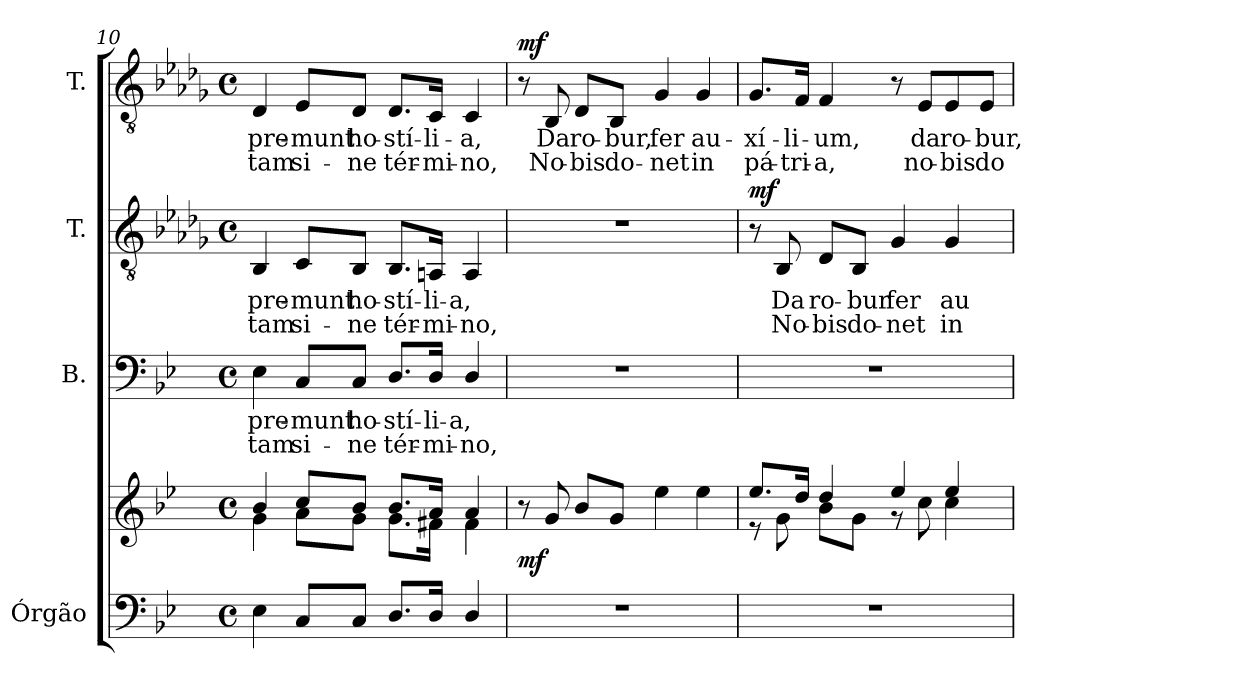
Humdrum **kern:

**kern	**kern	**dynam	**kern	**text	**text	**kern	**text	**text	**dynam	**kern	**text	**text	**dynam
*part4	*part4	*part4	*part3	*part3	*part3	*part2	*part2	*part2	*part2	*part1	*part1	*part1	*part1
*staff5	*staff4	*staff4/5	*staff3	*staff3	*staff3	*staff2	*staff2	*staff2	*staff2	*staff1	*staff1	*staff1	*staff1
*I"Órgão	*	*	*I"B.	*	*	*I"T.	*	*	*	*I"T.	*	*	*
*I'Órg.	*	*	*	*	*	*	*	*	*	*	*	*	*
*clefF4	*clefG2	*	*clefF4	*	*	*clefGv2	*	*	*	*clefGv2	*	*	*
*	*	*	*	*	*	*ITrd2c3	*	*	*	*ITrd2c3	*	*	*
*k[b-e-]	*k[b-e-]	*	*k[b-e-]	*	*	*k[b-e-]	*	*	*	*k[b-e-]	*	*	*
*g:	*g:	*	*g:	*	*	*g:	*	*	*	*g:	*	*	*
*M4/4	*M4/4	*	*M4/4	*	*	*M4/4	*	*	*	*M4/4	*	*	*
*met(c)	*met(c)	*	*met(c)	*	*	*met(c)	*	*	*	*met(c)	*	*	*
=10	=10	=10	=10	=10	=10	=10	=10	=10	=10	=10	=10	=10	=10
*	*^	*	*	*	*	*	*	*	*	*	*	*	*
!	!	!	!	!	!LO:LY:b:color=#000000	!LO:LY:b:color=#000000	!	!	!	!	!	!	!	!
!	!	!	!	!	!	!	!	!LO:LY:b:color=#000000	!LO:LY:b:color=#000000	!	!	!	!	!
!	!	!	!	!	!	!	!	!	!	!	!	!LO:LY:b:color=#000000	!LO:LY:b:color=#000000	!
4E-i\	4b-i/	4gi\	.	4E-i\	pre-	-tam	4GGi/	pre-	-tam	.	4BB-i/	pre-	-tam	.
!	!	!	!	!	!LO:LY:b:color=#000000	!LO:LY:b:color=#000000	!	!	!	!	!	!	!	!
!	!	!	!	!	!	!	!	!LO:LY:b:color=#000000	!LO:LY:b:color=#000000	!	!	!	!	!
!	!	!	!	!	!	!	!	!	!	!	!	!LO:LY:b:color=#000000	!LO:LY:b:color=#000000	!
8Ci/L	8cci/L	8ai\L	.	8Ci/L	-munt	si-	8AAi/L	-munt	si-	.	8Ci/L	-munt	si-	.
!	!	!	!	!	!LO:LY:b:color=#000000	!LO:LY:b:color=#000000	!	!	!	!	!	!	!	!
!	!	!	!	!	!	!	!	!LO:LY:b:color=#000000	!LO:LY:b:color=#000000	!	!	!	!	!
!	!	!	!	!	!	!	!	!	!	!	!	!LO:LY:b:color=#000000	!LO:LY:b:color=#000000	!
8Ci/J	8b-i/J	8gi\J	.	8Ci/J	ho-	-ne	8GGi/J	ho-	-ne	.	8BB-i/J	ho-	-ne	.
!	!	!	!	!	!LO:LY:b:color=#000000	!LO:LY:b:color=#000000	!	!	!	!	!	!	!	!
!	!	!	!	!	!	!	!	!LO:LY:b:color=#000000	!LO:LY:b:color=#000000	!	!	!	!	!
!	!	!	!	!	!	!	!	!	!	!	!	!LO:LY:b:color=#000000	!LO:LY:b:color=#000000	!
8.Di/L	8.b-i/L	8.gi\L	.	8.Di/L	-stí-	tér-	8.GGi/L	-stí-	tér-	.	8.BB-i/L	-stí-	tér-	.
!	!	!	!	!	!LO:LY:b:color=#000000	!LO:LY:b:color=#000000	!	!	!	!	!	!	!	!
!	!	!	!	!	!	!	!	!LO:LY:b:color=#000000	!LO:LY:b:color=#000000	!	!	!	!	!
!	!	!	!	!	!	!	!	!	!	!	!	!LO:LY:b:color=#000000	!LO:LY:b:color=#000000	!
16Di/Jk	16ai/Jk	16f#Xi\Jk	.	16Di/Jk	-li-	-mi-	16FF#Xi/Jk	-li-	-mi-	.	16AAi/Jk	-li-	-mi-	.
!	!	!	!	!	!LO:LY:b:color=#000000	!LO:LY:b:color=#000000	!	!	!	!	!	!	!	!
!	!	!	!	!	!	!	!	!LO:LY:b:color=#000000	!LO:LY:b:color=#000000	!	!	!	!	!
!	!	!	!	!	!	!	!	!	!	!	!	!LO:LY:b:color=#000000	!LO:LY:b:color=#000000	!
4Di/	4ai/	4f#i\	.	4Di/	-a,	-no,	4FF#i/	-a,	-no,	.	4AAi/	-a,	-no,	.
*	*v	*v	*	*	*	*	*	*	*	*	*	*	*	*
!!LO:PB:g=z
=11	=11	=11	=11	=11	=11	=11	=11	=11	=11	=11	=11	=11	=11
1r	8r	mf	1r	.	.	1r	.	.	.	8r	.	.	mf
!	!	!	!	!	!	!	!	!	!	!	!LO:LY:b:color=#000000	!LO:LY:b:color=#000000	!
.	8gi/	.	.	.	.	.	.	.	.	8GGi/	Da	No-	.
!	!	!	!	!	!	!	!	!	!	!	!LO:LY:b:color=#000000	!LO:LY:b:color=#000000	!
.	8b-i/L	.	.	.	.	.	.	.	.	8BB-i/L	ro-	-bis	.
!	!	!	!	!	!	!	!	!	!	!	!LO:LY:b:color=#000000	!LO:LY:b:color=#000000	!
.	8gi/J	.	.	.	.	.	.	.	.	8GGi/J	-bur,	do-	.
!	!	!	!	!	!	!	!	!	!	!	!LO:LY:b:color=#000000	!LO:LY:b:color=#000000	!
.	4ee-i\	.	.	.	.	.	.	.	.	4E-i/	fer	-net	.
!	!	!	!	!	!	!	!	!	!	!	!LO:LY:b:color=#000000	!LO:LY:b:color=#000000	!
.	4ee-i\	.	.	.	.	.	.	.	.	4E-i/	au-	in	.
=12	=12	=12	=12	=12	=12	=12	=12	=12	=12	=12	=12	=12	=12
*	*^	*	*	*	*	*	*	*	*	*	*	*	*
!	!	!	!	!	!	!	!	!	!	!	!	!LO:LY:b:color=#000000	!LO:LY:b:color=#000000	!
1r	8.ee-i/L	8r	.	1r	.	.	8r	.	.	mf	8.E-i/L	-xí-	pá-	.
!	!	!	!	!	!	!	!	!LO:LY:b:color=#000000	!LO:LY:b:color=#000000	!	!	!	!	!
.	.	8gi\	.	.	.	.	8GGi/	Da	No-	.	.	.	.	.
!	!	!	!	!	!	!	!	!	!	!	!	!LO:LY:b:color=#000000	!LO:LY:b:color=#000000	!
.	16ddi/Jk	.	.	.	.	.	.	.	.	.	16Di/Jk	-li-	-tri-	.
!	!	!	!	!	!	!	!	!LO:LY:b:color=#000000	!LO:LY:b:color=#000000	!	!	!	!	!
!	!	!	!	!	!	!	!	!	!	!	!	!LO:LY:b:color=#000000	!LO:LY:b:color=#000000	!
.	4ddi/	8b-i\L	.	.	.	.	8BB-i/L	ro-	-bis	.	4Di/	-um,	-a,	.
!	!	!	!	!	!	!	!	!LO:LY:b:color=#000000	!LO:LY:b:color=#000000	!	!	!	!	!
.	.	8gi\J	.	.	.	.	8GGi/J	-bur	do-	.	.	.	.	.
!	!	!	!	!	!	!	!	!LO:LY:b:color=#000000	!LO:LY:b:color=#000000	!	!	!	!	!
.	4ee-i/	8r	.	.	.	.	4E-i/	fer	-net	.	8r	.	.	.
!	!	!	!	!	!	!	!	!	!	!	!	!LO:LY:b:color=#000000	!LO:LY:b:color=#000000	!
.	.	8cci\	.	.	.	.	.	.	.	.	8Ci/L	da	no-	.
!	!	!	!	!	!	!	!	!LO:LY:b:color=#000000	!LO:LY:b:color=#000000	!	!	!	!	!
!	!	!	!	!	!	!	!	!	!	!	!	!LO:LY:b:color=#000000	!LO:LY:b:color=#000000	!
.	4ee-i/	4cci\	.	.	.	.	4E-i/	au-	in	.	8Ci/	ro-	-bis	.
!	!	!	!	!	!	!	!	!	!	!	!	!LO:LY:b:color=#000000	!LO:LY:b:color=#000000	!
.	.	.	.	.	.	.	.	.	.	.	8Ci/J	-bur,	do-	.
*	*v	*v	*	*	*	*	*	*	*	*	*	*	*	*
=	=	=	=	=	=	=	=	=	=	=	=	=	=
*-	*-	*-	*-	*-	*-	*-	*-	*-	*-	*-	*-	*-	*-
